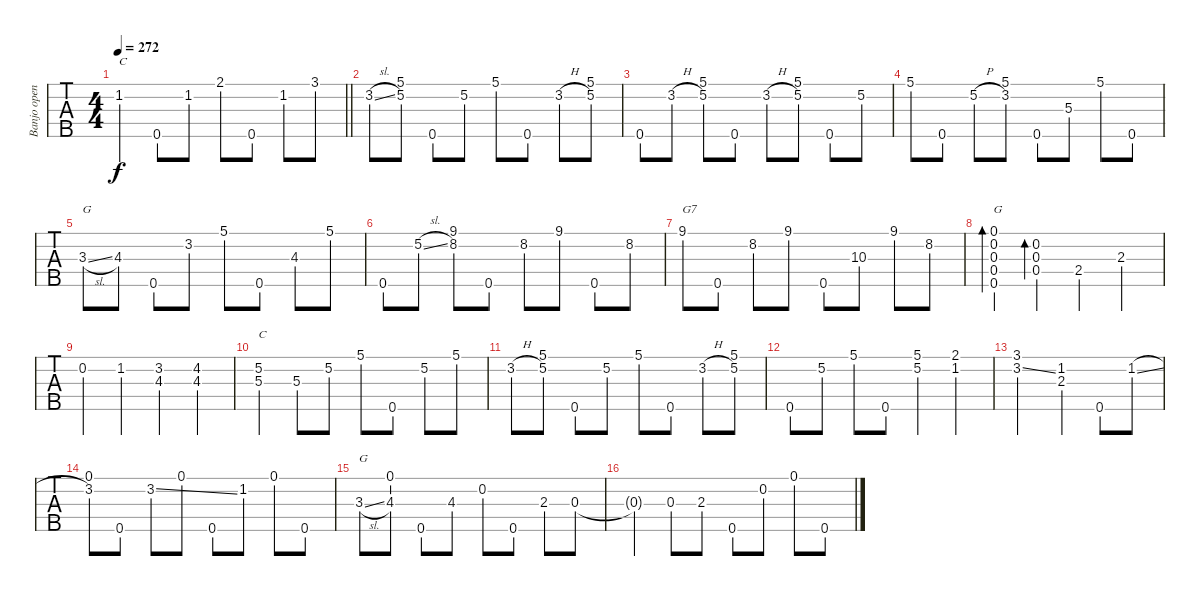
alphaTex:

\track ("Banjo open G" "Banjo open") {instrument banjo}
\staff {tabs}
\tuning (D4 B3 G3 D3 G4) {hide}
\displaytranspose 12
\ts (4 4)
\tempo 272
\clef g2
\barLineRight lightlight
\ks c
1.2.4{txt "C" dy f} 0.5.8 1.2.8 2.1.8 0.5.8 1.2.8 3.1.8 |
3.2{sl}.8 (5.1 5.2).8 0.5.8 5.2.8 5.1.8 0.5.8 3.2{h}.8 (5.1 5.2).8 |
0.5.8 3.2{h}.8 (5.1 5.2).8 0.5.8 3.2{h}.8 (5.1 5.2).8 0.5.8 5.2.8 |
5.1.8 0.5.8 5.2{h}.8 (5.1 3.2).8 0.5.8 5.3.8 5.1.8 0.5.8 |
3.3{sl}.8{txt "G"} 4.3.8 0.5.8 3.2.8 5.1.8 0.5.8 4.3.8 5.1.8 |
0.5.8 5.2{sl}.8 (9.1 8.2).8 0.5.8 8.2.8 9.1.8 0.5.8 8.2.8 |
9.1.8{txt "G7"} 0.5.8 8.2.8 9.1.8 0.5.8 10.3.8 9.1.8 8.2.8 |
(0.1 0.2 0.3 0.4 0.5).4{bd 60 txt "G"} (0.2 0.3 0.4).4{bd 60} 2.4.4 2.3.4 |
0.2.4 1.2{lf 2}.4 (3.2{lf 2} 4.3{lf 3}).4 (4.2{lf 4} 4.3{lf 3}).4 |
(5.2 5.3).4{txt "C"} 5.3.8 5.2.8 5.1.8 0.5.8 5.2.8 5.1.8 |
3.2{h}.8 (5.1 5.2).8 0.5.8 5.2.8 5.1.8 0.5.8 3.2{h}.8 (5.1 5.2).8 |
0.5.8 5.2.8 5.1.8 0.5.8 (5.1 5.2).4 (2.1 1.2).4 |
(3.1 3.2{ss}).2 (1.2 2.3).4 0.5.8 1.2{sl}.8 |
(0.1 3.2).8 0.5.8 3.2{ss}.8 0.1.8 0.5.8 1.2.8 0.1.8 0.5.8 |
3.3{sl}.8{txt "G"} (0.1 4.3).8 0.5.8 4.3.8 0.2.8 0.5.8 2.3.8 0.3.8 |
0.3{t}.4 0.3.8 2.3.8 0.5.8 0.2.8 0.1.8 0.5.8
